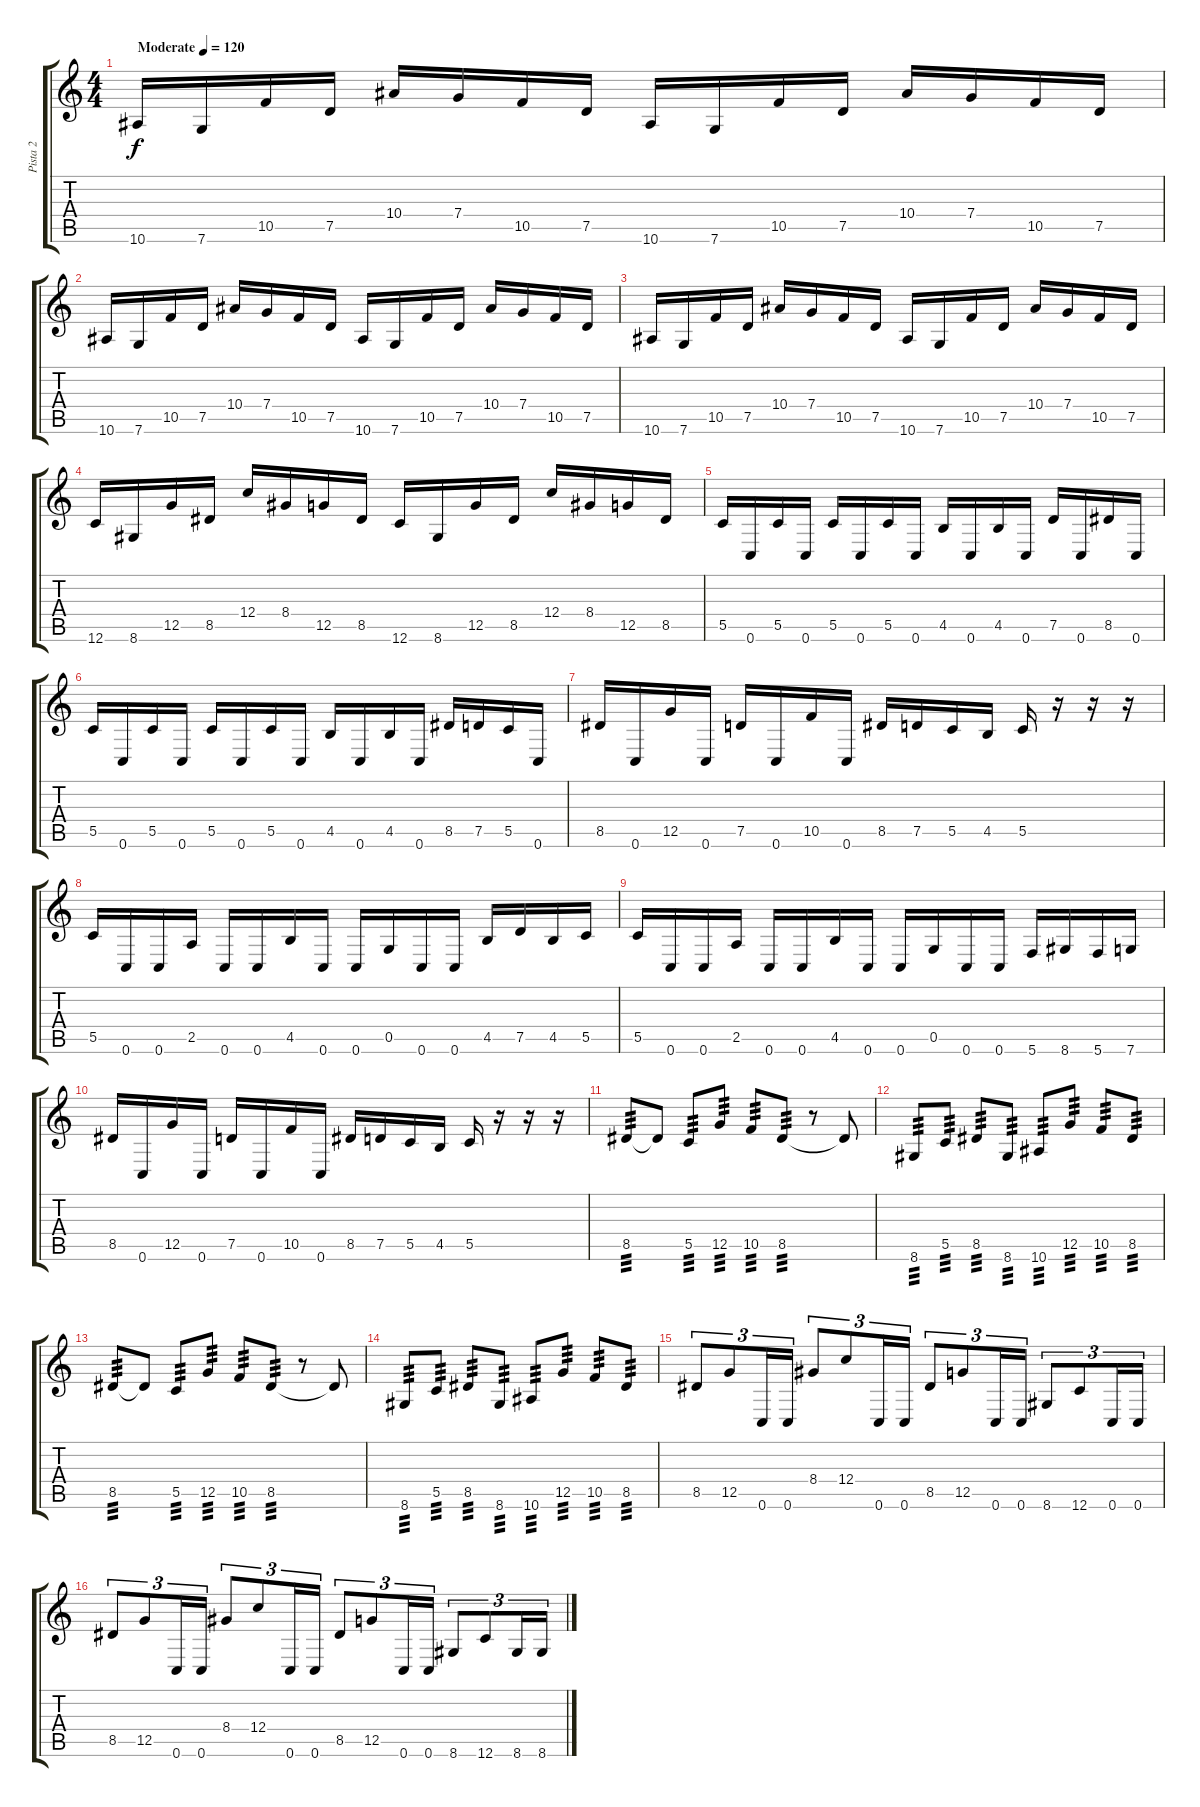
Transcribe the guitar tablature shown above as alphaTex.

\track ("Pista 2" "Pista 2") {instrument distortionguitar}
\staff {score tabs}
\tuning (D4 A3 F3 C3 G2 C2) {hide}
\ts (4 4)
\tempo (120 "Moderate")
\clef g2
\ks c
10.6.16{dy f instrument distortionguitar} 7.6.16 10.5.16 7.5.16 10.4.16 7.4.16 10.5.16 7.5.16 10.6.16 7.6.16 10.5.16 7.5.16 10.4.16 7.4.16 10.5.16 7.5.16 |
10.6.16 7.6.16 10.5.16 7.5.16 10.4.16 7.4.16 10.5.16 7.5.16 10.6.16 7.6.16 10.5.16 7.5.16 10.4.16 7.4.16 10.5.16 7.5.16 |
10.6.16 7.6.16 10.5.16 7.5.16 10.4.16 7.4.16 10.5.16 7.5.16 10.6.16 7.6.16 10.5.16 7.5.16 10.4.16 7.4.16 10.5.16 7.5.16 |
12.6.16 8.6.16 12.5.16 8.5.16 12.4.16 8.4.16 12.5.16 8.5.16 12.6.16 8.6.16 12.5.16 8.5.16 12.4.16 8.4.16 12.5.16 8.5.16 |
5.5.16 0.6.16 5.5.16 0.6.16 5.5.16 0.6.16 5.5.16 0.6.16 4.5.16 0.6.16 4.5.16 0.6.16 7.5.16 0.6.16 8.5.16 0.6.16 |
5.5.16 0.6.16 5.5.16 0.6.16 5.5.16 0.6.16 5.5.16 0.6.16 4.5.16 0.6.16 4.5.16 0.6.16 8.5.16 7.5.16 5.5.16 0.6.16 |
8.5.16 0.6.16 12.5.16 0.6.16 7.5.16 0.6.16 10.5.16 0.6.16 8.5.16 7.5.16 5.5.16 4.5.16 5.5.16 r.16 r.16 r.16 |
5.5.16 0.6.16 0.6.16 2.5.16 0.6.16 0.6.16 4.5.16 0.6.16 0.6.16 0.5.16 0.6.16 0.6.16 4.5.16 7.5.16 4.5.16 5.5.16 |
5.5.16 0.6.16 0.6.16 2.5.16 0.6.16 0.6.16 4.5.16 0.6.16 0.6.16 0.5.16 0.6.16 0.6.16 5.6.16 8.6.16 5.6.16 7.6.16 |
8.5.16 0.6.16 12.5.16 0.6.16 7.5.16 0.6.16 10.5.16 0.6.16 8.5.16 7.5.16 5.5.16 4.5.16 5.5.16 r.16 r.16 r.16 |
8.5.8{tp 3} 8.5{t}.8 5.5.8{tp 3} 12.5.8{tp 3} 10.5.8{tp 3} 8.5.8{tp 3} r.8 8.5{t}.8 |
8.6.8{tp 3} 5.5.8{tp 3} 8.5.8{tp 3} 8.6.8{tp 3} 10.6.8{tp 3} 12.5.8{tp 3} 10.5.8{tp 3} 8.5.8{tp 3} |
8.5.8{tp 3} 8.5{t}.8 5.5.8{tp 3} 12.5.8{tp 3} 10.5.8{tp 3} 8.5.8{tp 3} r.8 8.5{t}.8 |
8.6.8{tp 3} 5.5.8{tp 3} 8.5.8{tp 3} 8.6.8{tp 3} 10.6.8{tp 3} 12.5.8{tp 3} 10.5.8{tp 3} 8.5.8{tp 3} |
8.5.8{tu (3 2)} 12.5.8{tu (3 2)} 0.6.16{tu (3 2)} 0.6.16{tu (3 2)} 8.4.8{tu (3 2)} 12.4.8{tu (3 2)} 0.6.16{tu (3 2)} 0.6.16{tu (3 2)} 8.5.8{tu (3 2)} 12.5.8{tu (3 2)} 0.6.16{tu (3 2)} 0.6.16{tu (3 2)} 8.6.8{tu (3 2)} 12.6.8{tu (3 2)} 0.6.16{tu (3 2)} 0.6.16{tu (3 2)} |
8.5.8{tu (3 2)} 12.5.8{tu (3 2)} 0.6.16{tu (3 2)} 0.6.16{tu (3 2)} 8.4.8{tu (3 2)} 12.4.8{tu (3 2)} 0.6.16{tu (3 2)} 0.6.16{tu (3 2)} 8.5.8{tu (3 2)} 12.5.8{tu (3 2)} 0.6.16{tu (3 2)} 0.6.16{tu (3 2)} 8.6.8{tu (3 2)} 12.6.8{tu (3 2)} 8.6.16{tu (3 2)} 8.6.16{tu (3 2)}
